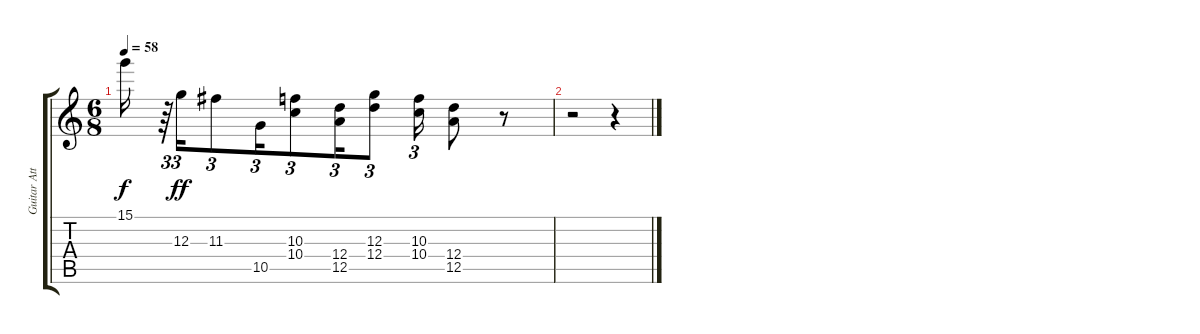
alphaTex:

\track ("Guitar Attack" "Guitar Att") {instrument electricguitarclean}
\staff {score tabs}
\tuning (E4 B3 G3 D3 A2 E2) {hide}
\ts (6 8)
\tempo 58
\clef g2
\ks c
15.1{t}.16{dy f} r.64{tu (3 2)} 12.3.16{tu (3 2) dy ff} 11.3.8{tu (3 2)} 10.5.16{tu (3 2)} (10.3 10.4).8{tu (3 2)} (12.4 12.5).16{tu (3 2)} (12.3 12.4).8{tu (3 2)} (10.3 10.4).16{tu (3 2)} (12.4 12.5).8 r.8 |
r.2 r.4
